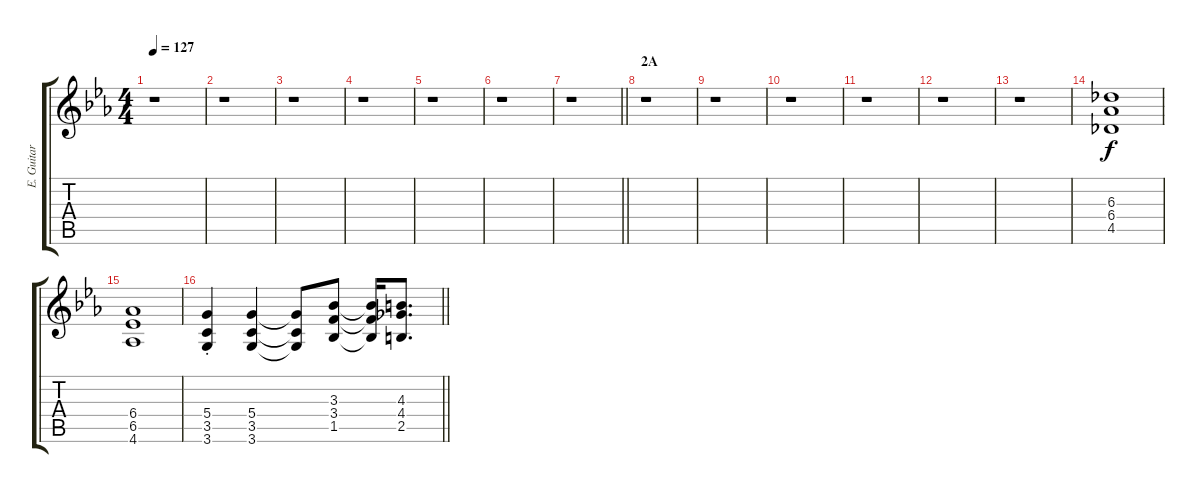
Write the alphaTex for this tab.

\track ("E. Guitar III" "E. Guitar ") {instrument overdrivenguitar}
\staff {score tabs}
\tuning (E4 B3 G3 D3 A2 E2) {hide}
\ts (4 4)
\tempo 127
\clef g2
\ks eb
r.1{dy f} |
r.1 |
r.1 |
r.1 |
r.1 |
r.1 |
\barLineRight lightlight
r.1 |
\section ("" "2A")
r.1 |
r.1 |
r.1 |
r.1 |
r.1 |
r.1 |
(6.3 6.4 4.5).1 |
(6.4 6.5 4.6).1 |
\barLineRight lightlight
(5.4{st} 3.5{st} 3.6{st}).4 (5.4 3.5 3.6).4 (5.4{t} 3.5{t} 3.6{t}).8 (3.3 3.4 1.5).8 (3.3{t} 3.4{t} 1.5{t}).16 (4.3 4.4 2.5).8{d}
